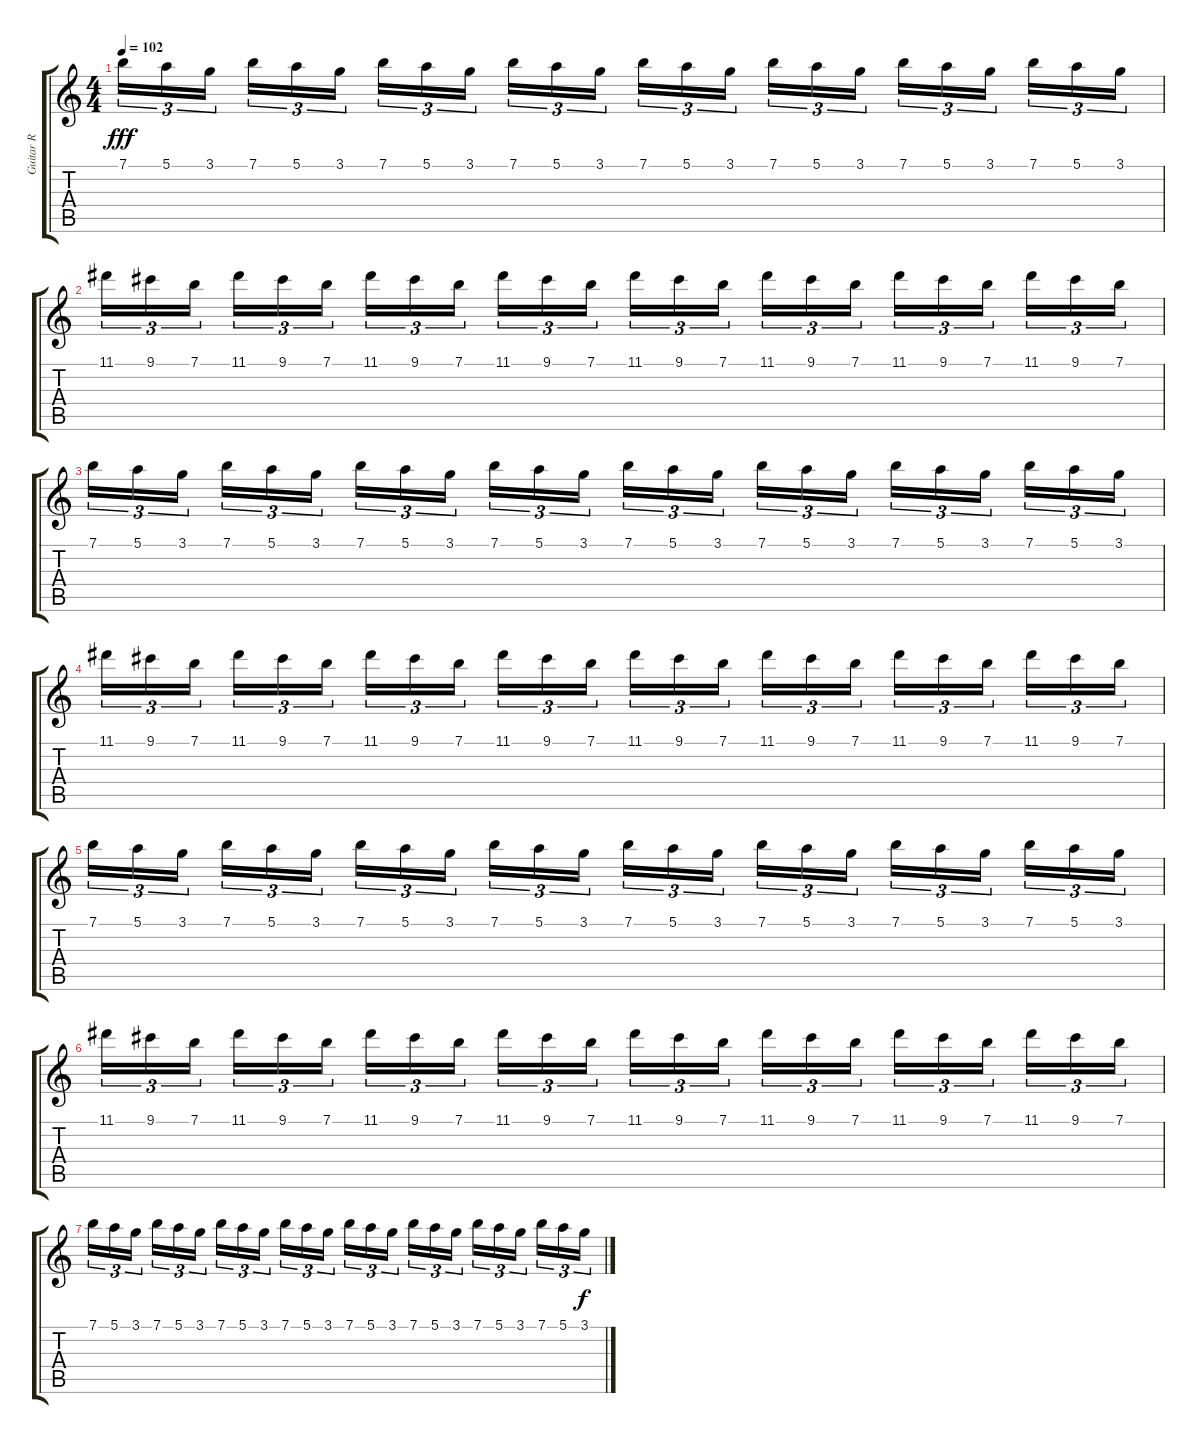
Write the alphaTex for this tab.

\track ("Guitar R" "Guitar R") {instrument distortionguitar}
\staff {score tabs}
\tuning (E4 B3 G3 D3 A2 E2) {hide}
\ts (4 4)
\tempo 102
\clef g2
\ks c
7.1.16{tu (3 2) dy fff} 5.1.16{tu (3 2)} 3.1.16{tu (3 2) beam splitsecondary} 7.1.16{tu (3 2) volume 3} 5.1.16{tu (3 2)} 3.1.16{tu (3 2)} 7.1.16{tu (3 2)} 5.1.16{tu (3 2)} 3.1.16{tu (3 2) beam splitsecondary} 7.1.16{tu (3 2) volume 3} 5.1.16{tu (3 2)} 3.1.16{tu (3 2)} 7.1.16{tu (3 2)} 5.1.16{tu (3 2)} 3.1.16{tu (3 2) beam splitsecondary} 7.1.16{tu (3 2) volume 3} 5.1.16{tu (3 2)} 3.1.16{tu (3 2)} 7.1.16{tu (3 2)} 5.1.16{tu (3 2)} 3.1.16{tu (3 2) beam splitsecondary} 7.1.16{tu (3 2)} 5.1.16{tu (3 2)} 3.1.16{tu (3 2) volume 3} |
11.1.16{tu (3 2)} 9.1.16{tu (3 2)} 7.1.16{tu (3 2) beam splitsecondary} 11.1.16{tu (3 2)} 9.1.16{tu (3 2)} 7.1.16{tu (3 2) volume 3} 11.1.16{tu (3 2)} 9.1.16{tu (3 2)} 7.1.16{tu (3 2) beam splitsecondary} 11.1.16{tu (3 2)} 9.1.16{tu (3 2)} 7.1.16{tu (3 2) volume 3} 11.1.16{tu (3 2)} 9.1.16{tu (3 2)} 7.1.16{tu (3 2) beam splitsecondary} 11.1.16{tu (3 2)} 9.1.16{tu (3 2)} 7.1.16{tu (3 2)} 11.1.16{tu (3 2) volume 2} 9.1.16{tu (3 2)} 7.1.16{tu (3 2) beam splitsecondary} 11.1.16{tu (3 2)} 9.1.16{tu (3 2)} 7.1.16{tu (3 2)} |
7.1.16{tu (3 2) volume 2} 5.1.16{tu (3 2)} 3.1.16{tu (3 2) beam splitsecondary} 7.1.16{tu (3 2)} 5.1.16{tu (3 2)} 3.1.16{tu (3 2)} 7.1.16{tu (3 2) volume 2} 5.1.16{tu (3 2)} 3.1.16{tu (3 2) beam splitsecondary} 7.1.16{tu (3 2)} 5.1.16{tu (3 2)} 3.1.16{tu (3 2)} 7.1.16{tu (3 2)} 5.1.16{tu (3 2)} 3.1.16{tu (3 2) volume 2 beam splitsecondary} 7.1.16{tu (3 2)} 5.1.16{tu (3 2)} 3.1.16{tu (3 2)} 7.1.16{tu (3 2)} 5.1.16{tu (3 2)} 3.1.16{tu (3 2) volume 2 beam splitsecondary} 7.1.16{tu (3 2)} 5.1.16{tu (3 2)} 3.1.16{tu (3 2)} |
11.1.16{tu (3 2)} 9.1.16{tu (3 2)} 7.1.16{tu (3 2) beam splitsecondary} 11.1.16{tu (3 2) volume 2} 9.1.16{tu (3 2)} 7.1.16{tu (3 2)} 11.1.16{tu (3 2)} 9.1.16{tu (3 2)} 7.1.16{tu (3 2) beam splitsecondary} 11.1.16{tu (3 2) volume 2} 9.1.16{tu (3 2)} 7.1.16{tu (3 2)} 11.1.16{tu (3 2)} 9.1.16{tu (3 2)} 7.1.16{tu (3 2) beam splitsecondary} 11.1.16{tu (3 2) volume 2} 9.1.16{tu (3 2)} 7.1.16{tu (3 2)} 11.1.16{tu (3 2)} 9.1.16{tu (3 2)} 7.1.16{tu (3 2) beam splitsecondary} 11.1.16{tu (3 2)} 9.1.16{tu (3 2)} 7.1.16{tu (3 2) volume 2} |
7.1.16{tu (3 2)} 5.1.16{tu (3 2)} 3.1.16{tu (3 2) beam splitsecondary} 7.1.16{tu (3 2)} 5.1.16{tu (3 2)} 3.1.16{tu (3 2) volume 1} 7.1.16{tu (3 2)} 5.1.16{tu (3 2)} 3.1.16{tu (3 2) beam splitsecondary} 7.1.16{tu (3 2)} 5.1.16{tu (3 2)} 3.1.16{tu (3 2) volume 1} 7.1.16{tu (3 2)} 5.1.16{tu (3 2)} 3.1.16{tu (3 2) beam splitsecondary} 7.1.16{tu (3 2)} 5.1.16{tu (3 2)} 3.1.16{tu (3 2)} 7.1.16{tu (3 2) volume 1} 5.1.16{tu (3 2)} 3.1.16{tu (3 2) beam splitsecondary} 7.1.16{tu (3 2)} 5.1.16{tu (3 2)} 3.1.16{tu (3 2)} |
11.1.16{tu (3 2) volume 1} 9.1.16{tu (3 2)} 7.1.16{tu (3 2) beam splitsecondary} 11.1.16{tu (3 2)} 9.1.16{tu (3 2)} 7.1.16{tu (3 2)} 11.1.16{tu (3 2) volume 1} 9.1.16{tu (3 2)} 7.1.16{tu (3 2) beam splitsecondary} 11.1.16{tu (3 2)} 9.1.16{tu (3 2)} 7.1.16{tu (3 2)} 11.1.16{tu (3 2)} 9.1.16{tu (3 2)} 7.1.16{tu (3 2) volume 1 beam splitsecondary} 11.1.16{tu (3 2)} 9.1.16{tu (3 2)} 7.1.16{tu (3 2)} 11.1.16{tu (3 2)} 9.1.16{tu (3 2)} 7.1.16{tu (3 2) volume 1 beam splitsecondary} 11.1.16{tu (3 2)} 9.1.16{tu (3 2)} 7.1.16{tu (3 2)} |
7.1.16{tu (3 2)} 5.1.16{tu (3 2)} 3.1.16{tu (3 2) volume 0 beam splitsecondary} 7.1.16{tu (3 2)} 5.1.16{tu (3 2)} 3.1.16{tu (3 2)} 7.1.16{tu (3 2)} 5.1.16{tu (3 2)} 3.1.16{tu (3 2) beam splitsecondary} 7.1.16{tu (3 2) volume 0} 5.1.16{tu (3 2)} 3.1.16{tu (3 2)} 7.1.16{tu (3 2)} 5.1.16{tu (3 2)} 3.1.16{tu (3 2) beam splitsecondary} 7.1.16{tu (3 2) volume 0} 5.1.16{tu (3 2)} 3.1.16{tu (3 2)} 7.1.16{tu (3 2)} 5.1.16{tu (3 2)} 3.1.16{tu (3 2) beam splitsecondary} 7.1.16{tu (3 2) volume 0} 5.1.16{tu (3 2)} 3.1.16{tu (3 2) dy f}
